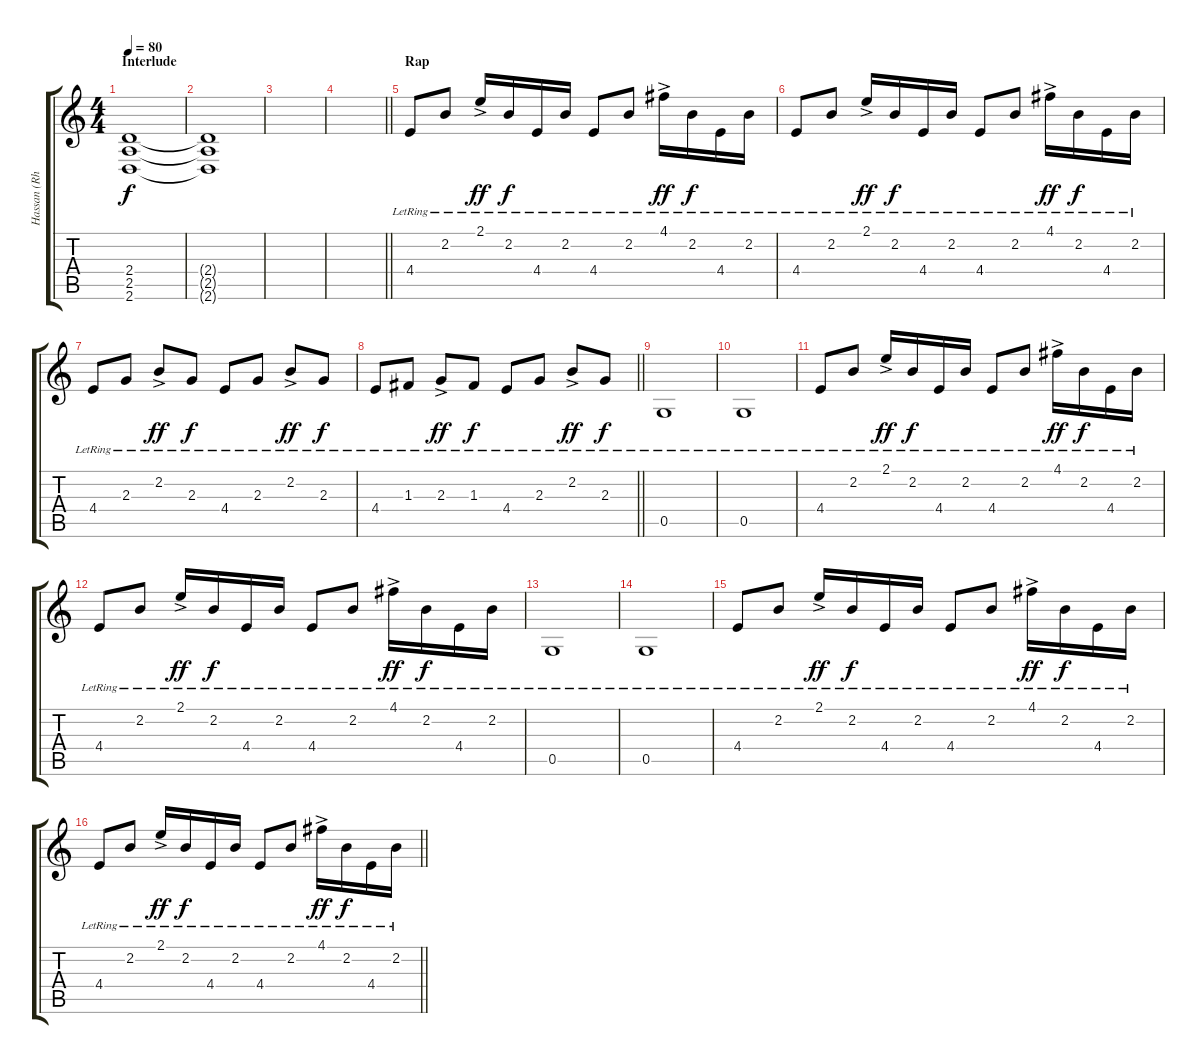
\track ("Hassan (Rhythm Guitar)" "Hassan (Rh") {instrument acousticguitarsteel}
\staff {score tabs}
\tuning (D4 A3 F3 C3 G2 C2) {hide}
\ts (4 4)
\section ("" "Interlude")
\tempo 80
\clef g2
\ks c
(2.4{t} 2.5{t} 2.6{t}).1{dy f} |
(2.4{t} 2.5{t} 2.6{t}).1 |
|
\barLineRight lightlight
|
\section ("" "Rap")
4.4{lr}.8{volume 9 balance 4 instrument electricguitarclean} 2.2{lr}.8 2.1{ac lr}.16{dy ff} 2.2{lr}.16{dy f} 4.4{lr}.16 2.2{lr}.16 4.4{lr}.8 2.2{lr}.8 4.1{ac lr}.16{dy ff} 2.2{lr}.16{dy f} 4.4{lr}.16 2.2{lr}.16 |
4.4{lr}.8 2.2{lr}.8 2.1{ac lr}.16{dy ff} 2.2{lr}.16{dy f} 4.4{lr}.16 2.2{lr}.16 4.4{lr}.8 2.2{lr}.8 4.1{ac lr}.16{dy ff} 2.2{lr}.16{dy f} 4.4{lr}.16 2.2{lr}.16 |
4.4{lr}.8 2.3{lr}.8 2.2{ac lr}.8{dy ff} 2.3{lr}.8{dy f} 4.4{lr}.8 2.3{lr}.8 2.2{ac lr}.8{dy ff} 2.3{lr}.8{dy f} |
\barLineRight lightlight
4.4{lr}.8 1.3{lr}.8 2.3{ac lr}.8{dy ff} 1.3{lr}.8{dy f} 4.4{lr}.8 2.3{lr}.8 2.2{ac lr}.8{dy ff} 2.3{lr}.8{dy f} |
0.5{lr}.1{volume 16 balance 4} |
0.5{lr}.1 |
4.4{lr}.8{volume 9 balance 4 instrument electricguitarclean} 2.2{lr}.8 2.1{ac lr}.16{dy ff} 2.2{lr}.16{dy f} 4.4{lr}.16 2.2{lr}.16 4.4{lr}.8 2.2{lr}.8 4.1{ac lr}.16{dy ff} 2.2{lr}.16{dy f} 4.4{lr}.16 2.2{lr}.16 |
4.4{lr}.8 2.2{lr}.8 2.1{ac lr}.16{dy ff} 2.2{lr}.16{dy f} 4.4{lr}.16 2.2{lr}.16 4.4{lr}.8 2.2{lr}.8 4.1{ac lr}.16{dy ff} 2.2{lr}.16{dy f} 4.4{lr}.16 2.2{lr}.16 |
0.5{lr}.1{volume 16 balance 4} |
0.5{lr}.1 |
4.4{lr}.8{volume 9 balance 4 instrument electricguitarclean} 2.2{lr}.8 2.1{ac lr}.16{dy ff} 2.2{lr}.16{dy f} 4.4{lr}.16 2.2{lr}.16 4.4{lr}.8 2.2{lr}.8 4.1{ac lr}.16{dy ff} 2.2{lr}.16{dy f} 4.4{lr}.16 2.2{lr}.16 |
\barLineRight lightlight
4.4{lr}.8 2.2{lr}.8 2.1{ac lr}.16{dy ff} 2.2{lr}.16{dy f} 4.4{lr}.16 2.2{lr}.16 4.4{lr}.8 2.2{lr}.8 4.1{ac lr}.16{dy ff} 2.2{lr}.16{dy f} 4.4{lr}.16 2.2{lr}.16
